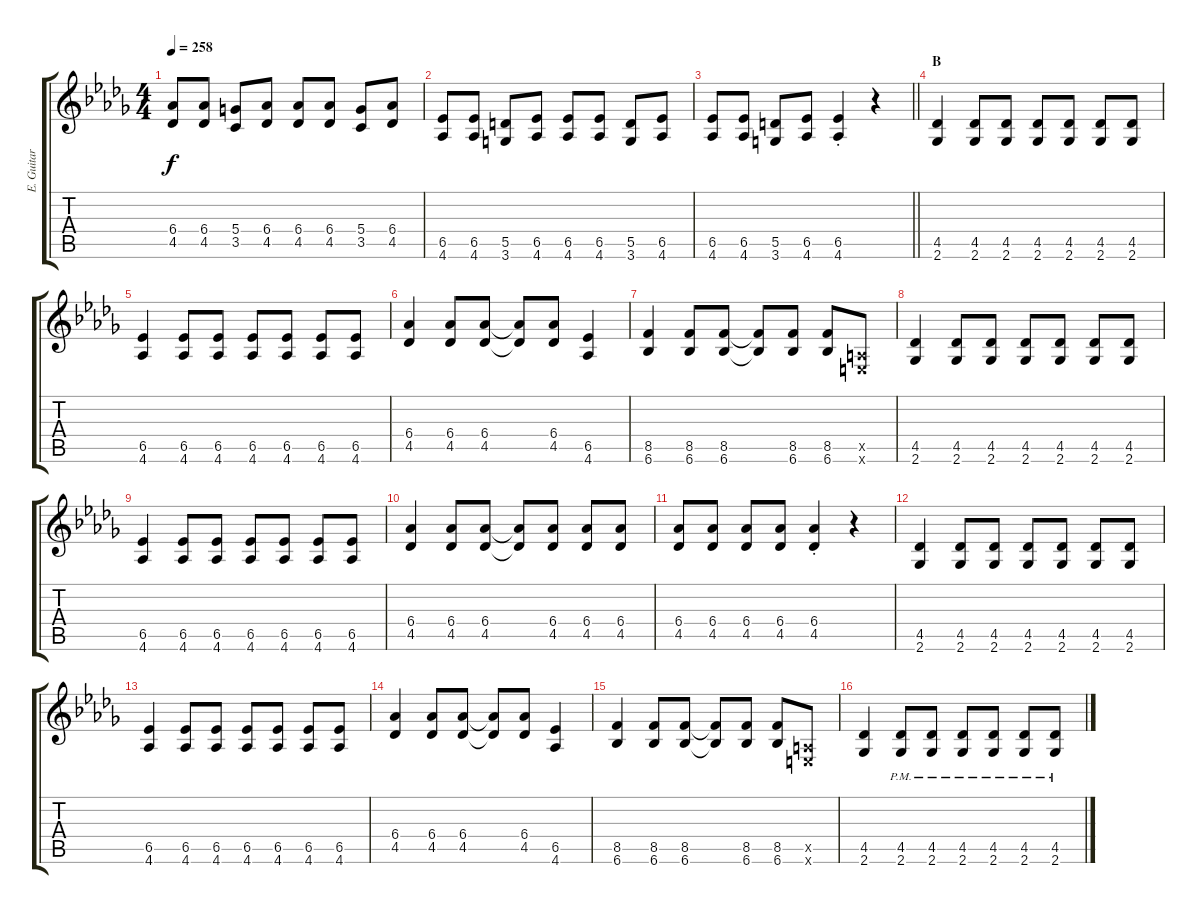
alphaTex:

\track ("E. Guitar II" "E. Guitar ") {instrument overdrivenguitar}
\staff {score tabs}
\tuning (E4 B3 G3 D3 A2 E2) {hide}
\ts (4 4)
\tempo 258
\clef g2
\ks db
(6.4 4.5).8{dy f} (6.4 4.5).8 (5.4 3.5).8 (6.4 4.5).8 (6.4 4.5).8 (6.4 4.5).8 (5.4 3.5).8 (6.4 4.5).8 |
(6.5 4.6).8 (6.5 4.6).8 (5.5 3.6).8 (6.5 4.6).8 (6.5 4.6).8 (6.5 4.6).8 (5.5 3.6).8 (6.5 4.6).8 |
\barLineRight lightlight
(6.5 4.6).8 (6.5 4.6).8 (5.5 3.6).8 (6.5 4.6).8 (6.5{st} 4.6{st}).4 r.4 |
\section ("" "B")
(4.5 2.6).4 (4.5 2.6).8 (4.5 2.6).8 (4.5 2.6).8 (4.5 2.6).8 (4.5 2.6).8 (4.5 2.6).8 |
(6.5 4.6).4 (6.5 4.6).8 (6.5 4.6).8 (6.5 4.6).8 (6.5 4.6).8 (6.5 4.6).8 (6.5 4.6).8 |
(6.4 4.5).4 (6.4 4.5).8 (6.4 4.5).8 (6.4{t} 4.5{t}).8 (6.4 4.5).8 (6.5 4.6).4 |
(8.5 6.6).4 (8.5 6.6).8 (8.5 6.6).8 (8.5{t} 6.6{t}).8 (8.5 6.6).8 (8.5 6.6).8 (0.5{x} 0.6{x}).8 |
(4.5 2.6).4 (4.5 2.6).8 (4.5 2.6).8 (4.5 2.6).8 (4.5 2.6).8 (4.5 2.6).8 (4.5 2.6).8 |
(6.5 4.6).4 (6.5 4.6).8 (6.5 4.6).8 (6.5 4.6).8 (6.5 4.6).8 (6.5 4.6).8 (6.5 4.6).8 |
(6.4 4.5).4 (6.4 4.5).8 (6.4 4.5).8 (6.4{t} 4.5{t}).8 (6.4 4.5).8 (6.4 4.5).8 (6.4 4.5).8 |
(6.4 4.5).8 (6.4 4.5).8 (6.4 4.5).8 (6.4 4.5).8 (6.4{st} 4.5{st}).4 r.4 |
(4.5 2.6).4 (4.5 2.6).8 (4.5 2.6).8 (4.5 2.6).8 (4.5 2.6).8 (4.5 2.6).8 (4.5 2.6).8 |
(6.5 4.6).4 (6.5 4.6).8 (6.5 4.6).8 (6.5 4.6).8 (6.5 4.6).8 (6.5 4.6).8 (6.5 4.6).8 |
(6.4 4.5).4 (6.4 4.5).8 (6.4 4.5).8 (6.4{t} 4.5{t}).8 (6.4 4.5).8 (6.5 4.6).4 |
(8.5 6.6).4 (8.5 6.6).8 (8.5 6.6).8 (8.5{t} 6.6{t}).8 (8.5 6.6).8 (8.5 6.6).8 (0.5{x} 0.6{x}).8 |
(4.5 2.6).4 (4.5{pm} 2.6{pm}).8 (4.5{pm} 2.6{pm}).8 (4.5{pm} 2.6{pm}).8 (4.5{pm} 2.6{pm}).8 (4.5{pm} 2.6{pm}).8 (4.5{pm} 2.6{pm}).8
